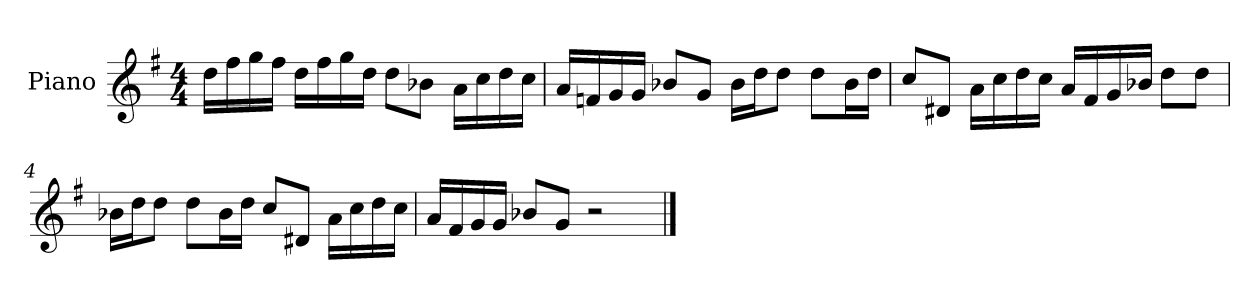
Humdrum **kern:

**kern
*part1
*staff1
*I"Piano
*I'P-no
*clefG2
*k[f#]
*M4/4
*MM90
=1
16dd\LL
16ff#\
16gg\
16ff#\JJ
16dd\LL
16ff#\
16gg\
16dd\JJ
8dd\L
8b-X\J
16a\LL
16cc\
16dd\
16cc\JJ
=2
16a/LL
16fn/
16g/
16g/JJ
8b-X/L
8g/J
16b-\LL
16dd\J
8dd\J
8dd\L
16b-\L
16dd\JJ
=3
8cc/L
8d#X/J
16a\LL
16cc\
16dd\
16cc\JJ
16a/LL
16f#/
16g/
16b-X/JJ
8dd\L
8dd\J
!!LO:LB:g=z
=4
16b-X\LL
16dd\J
8dd\J
8dd\L
16b-\L
16dd\JJ
8cc/L
8d#X/J
16a\LL
16cc\
16dd\
16cc\JJ
=5
16a/LL
16f#/
16g/
16g/JJ
8b-X/L
8g/J
2r
==
*-
